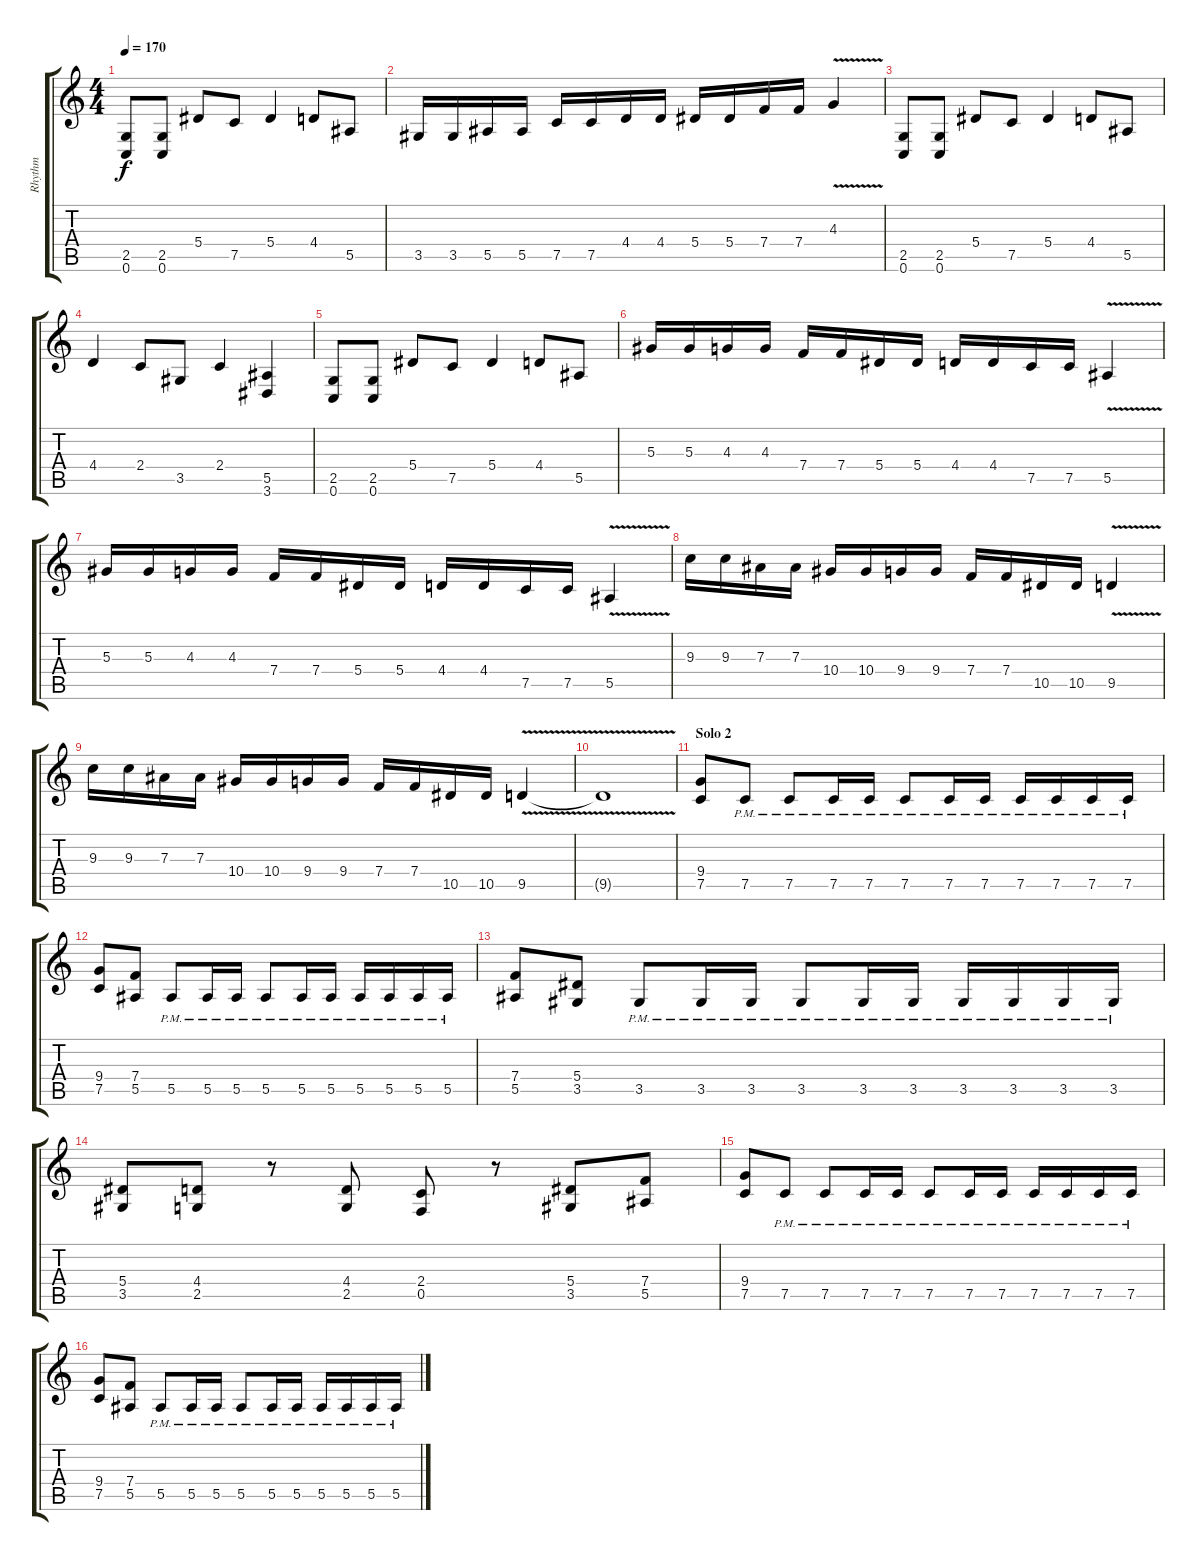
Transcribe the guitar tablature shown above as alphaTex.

\track ("Rhythm" "Rhythm") {instrument distortionguitar}
\staff {score tabs}
\tuning (C4 G3 Eb3 Bb2 F2 C2) {hide}
\ts (4 4)
\tempo 170
\clef g2
\ks c
(2.5 0.6).8{dy f} (2.5 0.6).8 5.4.8 7.5.8 5.4.4 4.4.8 5.5.8 |
3.5.16 3.5.16 5.5.16 5.5.16 7.5.16 7.5.16 4.4.16 4.4.16 5.4.16 5.4.16 7.4.16 7.4.16 4.3{v}.4 |
(2.5 0.6).8 (2.5 0.6).8 5.4.8 7.5.8 5.4.4 4.4.8 5.5.8 |
4.4.4 2.4.8 3.5.8 2.4.4 (5.5 3.6).4 |
(2.5 0.6).8 (2.5 0.6).8 5.4.8 7.5.8 5.4.4 4.4.8 5.5.8 |
5.3.16 5.3.16 4.3.16 4.3.16 7.4.16 7.4.16 5.4.16 5.4.16 4.4.16 4.4.16 7.5.16 7.5.16 5.5{v}.4 |
5.3.16 5.3.16 4.3.16 4.3.16 7.4.16 7.4.16 5.4.16 5.4.16 4.4.16 4.4.16 7.5.16 7.5.16 5.5{v}.4 |
9.3.16 9.3.16 7.3.16 7.3.16 10.4.16 10.4.16 9.4.16 9.4.16 7.4.16 7.4.16 10.5.16 10.5.16 9.5{v}.4 |
9.3.16 9.3.16 7.3.16 7.3.16 10.4.16 10.4.16 9.4.16 9.4.16 7.4.16 7.4.16 10.5.16 10.5.16 9.5{v}.4 |
9.5{t}.1 |
\section ("" "Solo 2")
(9.4 7.5).8 7.5{pm}.8 7.5{pm}.8 7.5{pm}.16 7.5{pm}.16 7.5{pm}.8 7.5{pm}.16 7.5{pm}.16 7.5{pm}.16 7.5{pm}.16 7.5{pm}.16 7.5{pm}.16 |
(9.4 7.5).8 (7.4 5.5).8 5.5{pm}.8 5.5{pm}.16 5.5{pm}.16 5.5{pm}.8 5.5{pm}.16 5.5{pm}.16 5.5{pm}.16 5.5{pm}.16 5.5{pm}.16 5.5{pm}.16 |
(7.4 5.5).8 (5.4 3.5).8 3.5{pm}.8 3.5{pm}.16 3.5{pm}.16 3.5{pm}.8 3.5{pm}.16 3.5{pm}.16 3.5{pm}.16 3.5{pm}.16 3.5{pm}.16 3.5{pm}.16 |
(5.4 3.5).8 (4.4 2.5).8 r.8 (4.4 2.5).8 (2.4 0.5).8 r.8 (5.4 3.5).8 (7.4 5.5).8 |
(9.4 7.5).8 7.5{pm}.8 7.5{pm}.8 7.5{pm}.16 7.5{pm}.16 7.5{pm}.8 7.5{pm}.16 7.5{pm}.16 7.5{pm}.16 7.5{pm}.16 7.5{pm}.16 7.5{pm}.16 |
(9.4 7.5).8 (7.4 5.5).8 5.5{pm}.8 5.5{pm}.16 5.5{pm}.16 5.5{pm}.8 5.5{pm}.16 5.5{pm}.16 5.5{pm}.16 5.5{pm}.16 5.5{pm}.16 5.5{pm}.16
